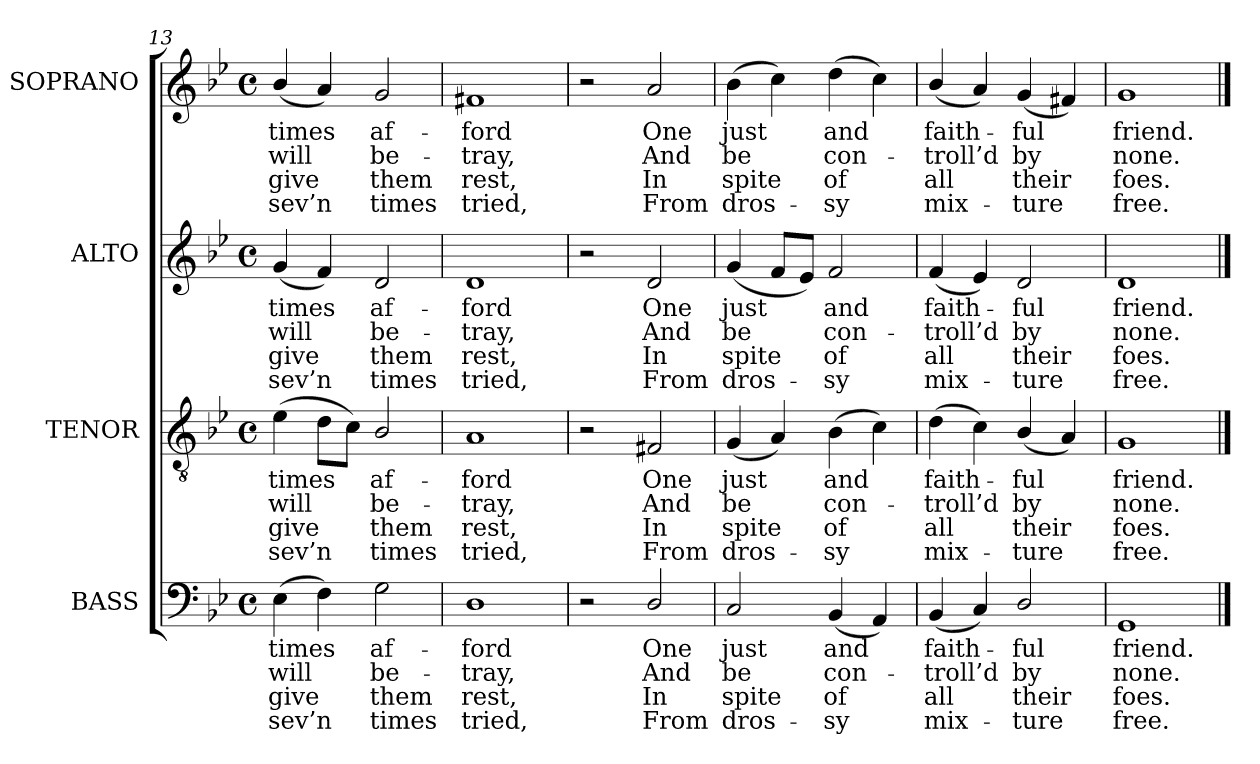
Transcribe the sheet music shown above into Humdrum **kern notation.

**kern	**text	**text	**text	**text	**kern	**text	**text	**text	**text	**kern	**text	**text	**text	**text	**kern	**text	**text	**text	**text
*part4	*part4	*part4	*part4	*part4	*part3	*part3	*part3	*part3	*part3	*part2	*part2	*part2	*part2	*part2	*part1	*part1	*part1	*part1	*part1
*staff4	*staff4	*staff4	*staff4	*staff4	*staff3	*staff3	*staff3	*staff3	*staff3	*staff2	*staff2	*staff2	*staff2	*staff2	*staff1	*staff1	*staff1	*staff1	*staff1
*I"BASS	*	*	*	*	*I"TENOR	*	*	*	*	*I"ALTO	*	*	*	*	*I"SOPRANO	*	*	*	*
*I'B.	*	*	*	*	*I'T.	*	*	*	*	*I'A.	*	*	*	*	*I'S.	*	*	*	*
*clefF4	*	*	*	*	*clefGv2	*	*	*	*	*clefG2	*	*	*	*	*clefG2	*	*	*	*
*	*	*	*	*	*ITrd7c12	*	*	*	*	*	*	*	*	*	*	*	*	*	*
*k[b-e-]	*	*	*	*	*k[b-e-]	*	*	*	*	*k[b-e-]	*	*	*	*	*k[b-e-]	*	*	*	*
*g:	*	*	*	*	*g:	*	*	*	*	*g:	*	*	*	*	*g:	*	*	*	*
*M4/4	*	*	*	*	*M4/4	*	*	*	*	*M4/4	*	*	*	*	*M4/4	*	*	*	*
*met(c)	*	*	*	*	*met(c)	*	*	*	*	*met(c)	*	*	*	*	*met(c)	*	*	*	*
=13	=13	=13	=13	=13	=13	=13	=13	=13	=13	=13	=13	=13	=13	=13	=13	=13	=13	=13	=13
!	!LO:LY:b:color=#000000	!LO:LY:b:color=#000000	!LO:LY:b:color=#000000	!LO:LY:b:color=#000000	!	!	!	!	!	!	!	!	!	!	!	!	!	!	!
!	!	!	!	!	!	!LO:LY:b:color=#000000	!LO:LY:b:color=#000000	!LO:LY:b:color=#000000	!LO:LY:b:color=#000000	!	!	!	!	!	!	!	!	!	!
!	!	!	!	!	!	!	!	!	!	!	!LO:LY:b:color=#000000	!LO:LY:b:color=#000000	!LO:LY:b:color=#000000	!LO:LY:b:color=#000000	!	!	!	!	!
!	!	!	!	!	!	!	!	!	!	!	!	!	!	!	!	!LO:LY:b:color=#000000	!LO:LY:b:color=#000000	!LO:LY:b:color=#000000	!LO:LY:b:color=#000000
(4E-i\	times	will	give	sev’n	(4E-i\	times	will	give	sev’n	(4gi/	times	will	give	sev’n	(4b-i/	times	will	give	sev’n
4Fi\)	.	.	.	.	8Di\L	.	.	.	.	4fi/)	.	.	.	.	4ai/)	.	.	.	.
.	.	.	.	.	8Ci\J)	.	.	.	.	.	.	.	.	.	.	.	.	.	.
!	!LO:LY:b:color=#000000	!LO:LY:b:color=#000000	!LO:LY:b:color=#000000	!LO:LY:b:color=#000000	!	!	!	!	!	!	!	!	!	!	!	!	!	!	!
!	!	!	!	!	!	!LO:LY:b:color=#000000	!LO:LY:b:color=#000000	!LO:LY:b:color=#000000	!LO:LY:b:color=#000000	!	!	!	!	!	!	!	!	!	!
!	!	!	!	!	!	!	!	!	!	!	!LO:LY:b:color=#000000	!LO:LY:b:color=#000000	!LO:LY:b:color=#000000	!LO:LY:b:color=#000000	!	!	!	!	!
!	!	!	!	!	!	!	!	!	!	!	!	!	!	!	!	!LO:LY:b:color=#000000	!LO:LY:b:color=#000000	!LO:LY:b:color=#000000	!LO:LY:b:color=#000000
2Gi\	af-	be-	them	times	2BB-i/	af-	be-	them	times	2di/	af-	be-	them	times	2gi/	af-	be-	them	times
=14	=14	=14	=14	=14	=14	=14	=14	=14	=14	=14	=14	=14	=14	=14	=14	=14	=14	=14	=14
!	!LO:LY:b:color=#000000	!LO:LY:b:color=#000000	!LO:LY:b:color=#000000	!LO:LY:b:color=#000000	!	!	!	!	!	!	!	!	!	!	!	!	!	!	!
!	!	!	!	!	!	!LO:LY:b:color=#000000	!LO:LY:b:color=#000000	!LO:LY:b:color=#000000	!LO:LY:b:color=#000000	!	!	!	!	!	!	!	!	!	!
!	!	!	!	!	!	!	!	!	!	!	!LO:LY:b:color=#000000	!LO:LY:b:color=#000000	!LO:LY:b:color=#000000	!LO:LY:b:color=#000000	!	!	!	!	!
!	!	!	!	!	!	!	!	!	!	!	!	!	!	!	!	!LO:LY:b:color=#000000	!LO:LY:b:color=#000000	!LO:LY:b:color=#000000	!LO:LY:b:color=#000000
1Di	-ford	-tray,	rest,	tried,	1AAi	-ford	-tray,	rest,	tried,	1di	-ford	-tray,	rest,	tried,	1f#Xi	-ford	-tray,	rest,	tried,
=15	=15	=15	=15	=15	=15	=15	=15	=15	=15	=15	=15	=15	=15	=15	=15	=15	=15	=15	=15
2r	.	.	.	.	2r	.	.	.	.	2r	.	.	.	.	2r	.	.	.	.
!	!LO:LY:b:color=#000000	!LO:LY:b:color=#000000	!LO:LY:b:color=#000000	!LO:LY:b:color=#000000	!	!	!	!	!	!	!	!	!	!	!	!	!	!	!
!	!	!	!	!	!	!LO:LY:b:color=#000000	!LO:LY:b:color=#000000	!LO:LY:b:color=#000000	!LO:LY:b:color=#000000	!	!	!	!	!	!	!	!	!	!
!	!	!	!	!	!	!	!	!	!	!	!LO:LY:b:color=#000000	!LO:LY:b:color=#000000	!LO:LY:b:color=#000000	!LO:LY:b:color=#000000	!	!	!	!	!
!	!	!	!	!	!	!	!	!	!	!	!	!	!	!	!	!LO:LY:b:color=#000000	!LO:LY:b:color=#000000	!LO:LY:b:color=#000000	!LO:LY:b:color=#000000
2Di/	One	And	In	From	2FF#Xi/	One	And	In	From	2di/	One	And	In	From	2ai/	One	And	In	From
=16	=16	=16	=16	=16	=16	=16	=16	=16	=16	=16	=16	=16	=16	=16	=16	=16	=16	=16	=16
!	!LO:LY:b:color=#000000	!LO:LY:b:color=#000000	!LO:LY:b:color=#000000	!LO:LY:b:color=#000000	!	!	!	!	!	!	!	!	!	!	!	!	!	!	!
!	!	!	!	!	!	!LO:LY:b:color=#000000	!LO:LY:b:color=#000000	!LO:LY:b:color=#000000	!LO:LY:b:color=#000000	!	!	!	!	!	!	!	!	!	!
!	!	!	!	!	!	!	!	!	!	!	!LO:LY:b:color=#000000	!LO:LY:b:color=#000000	!LO:LY:b:color=#000000	!LO:LY:b:color=#000000	!	!	!	!	!
!	!	!	!	!	!	!	!	!	!	!	!	!	!	!	!	!LO:LY:b:color=#000000	!LO:LY:b:color=#000000	!LO:LY:b:color=#000000	!LO:LY:b:color=#000000
2Ci/	just	be	spite	dros-	(4GGi/	just	be	spite	dros-	(4gi/	just	be	spite	dros-	(4b-i\	just	be	-spite	dros-
.	.	.	.	.	4AAi/)	.	.	.	.	8fi/L	.	.	.	.	4cci\)	.	.	.	.
.	.	.	.	.	.	.	.	.	.	8e-i/J)	.	.	.	.	.	.	.	.	.
!	!LO:LY:b:color=#000000	!LO:LY:b:color=#000000	!LO:LY:b:color=#000000	!LO:LY:b:color=#000000	!	!	!	!	!	!	!	!	!	!	!	!	!	!	!
!	!	!	!	!	!	!LO:LY:b:color=#000000	!LO:LY:b:color=#000000	!LO:LY:b:color=#000000	!LO:LY:b:color=#000000	!	!	!	!	!	!	!	!	!	!
!	!	!	!	!	!	!	!	!	!	!	!LO:LY:b:color=#000000	!LO:LY:b:color=#000000	!LO:LY:b:color=#000000	!LO:LY:b:color=#000000	!	!	!	!	!
!	!	!	!	!	!	!	!	!	!	!	!	!	!	!	!	!LO:LY:b:color=#000000	!LO:LY:b:color=#000000	!LO:LY:b:color=#000000	!LO:LY:b:color=#000000
(4BB-i/	and	con-	-of	sy	(4BB-i\	and	con-	-of	sy	2fi/	and	con-	-of	sy	(4ddi\	and	con-	of	sy
4AAi/)	.	.	.	.	4Ci\)	.	.	.	.	.	.	.	.	.	4cci\)	.	.	.	.
=17	=17	=17	=17	=17	=17	=17	=17	=17	=17	=17	=17	=17	=17	=17	=17	=17	=17	=17	=17
!	!LO:LY:b:color=#000000	!LO:LY:b:color=#000000	!LO:LY:b:color=#000000	!LO:LY:b:color=#000000	!	!	!	!	!	!	!	!	!	!	!	!	!	!	!
!	!	!	!	!	!	!LO:LY:b:color=#000000	!LO:LY:b:color=#000000	!LO:LY:b:color=#000000	!LO:LY:b:color=#000000	!	!	!	!	!	!	!	!	!	!
!	!	!	!	!	!	!	!	!	!	!	!LO:LY:b:color=#000000	!LO:LY:b:color=#000000	!LO:LY:b:color=#000000	!LO:LY:b:color=#000000	!	!	!	!	!
!	!	!	!	!	!	!	!	!	!	!	!	!	!	!	!	!LO:LY:b:color=#000000	!LO:LY:b:color=#000000	!LO:LY:b:color=#000000	!LO:LY:b:color=#000000
(4BB-i/	faith-	-troll’d	all	mix-	(4Di\	faith-	-troll’d	all	mix-	(4fi/	faith-	-troll’d	all	mix-	(4b-i/	faith-	-troll’d	-all	mix-
4Ci/)	.	.	.	.	4Ci\)	.	.	.	.	4e-i/)	.	.	.	.	4ai/)	.	.	.	.
!	!LO:LY:b:color=#000000	!LO:LY:b:color=#000000	!LO:LY:b:color=#000000	!LO:LY:b:color=#000000	!	!	!	!	!	!	!	!	!	!	!	!	!	!	!
!	!	!	!	!	!	!LO:LY:b:color=#000000	!LO:LY:b:color=#000000	!LO:LY:b:color=#000000	!LO:LY:b:color=#000000	!	!	!	!	!	!	!	!	!	!
!	!	!	!	!	!	!	!	!	!	!	!LO:LY:b:color=#000000	!LO:LY:b:color=#000000	!LO:LY:b:color=#000000	!LO:LY:b:color=#000000	!	!	!	!	!
!	!	!	!	!	!	!	!	!	!	!	!	!	!	!	!	!LO:LY:b:color=#000000	!LO:LY:b:color=#000000	!LO:LY:b:color=#000000	!LO:LY:b:color=#000000
2Di/	-ful	by	-their	ture	(4BB-i/	-ful	by	-their	ture	2di/	-ful	by	-their	ture	(4gi/	-ful	by	their	ture
.	.	.	.	.	4AAi/)	.	.	.	.	.	.	.	.	.	4f#Xi/)	.	.	.	.
=18	=18	=18	=18	=18	=18	=18	=18	=18	=18	=18	=18	=18	=18	=18	=18	=18	=18	=18	=18
!	!LO:LY:b:color=#000000	!LO:LY:b:color=#000000	!LO:LY:b:color=#000000	!LO:LY:b:color=#000000	!	!	!	!	!	!	!	!	!	!	!	!	!	!	!
!	!	!	!	!	!	!LO:LY:b:color=#000000	!LO:LY:b:color=#000000	!LO:LY:b:color=#000000	!LO:LY:b:color=#000000	!	!	!	!	!	!	!	!	!	!
!	!	!	!	!	!	!	!	!	!	!	!LO:LY:b:color=#000000	!LO:LY:b:color=#000000	!LO:LY:b:color=#000000	!LO:LY:b:color=#000000	!	!	!	!	!
!	!	!	!	!	!	!	!	!	!	!	!	!	!	!	!	!LO:LY:b:color=#000000	!LO:LY:b:color=#000000	!LO:LY:b:color=#000000	!LO:LY:b:color=#000000
1GGi	friend.	none.	foes.	free.	1GGi	friend.	none.	foes.	free.	1di	friend.	none.	foes.	free.	1gi	friend.	none.	foes.	free.
==	==	==	==	==	==	==	==	==	==	==	==	==	==	==	==	==	==	==	==
*-	*-	*-	*-	*-	*-	*-	*-	*-	*-	*-	*-	*-	*-	*-	*-	*-	*-	*-	*-
